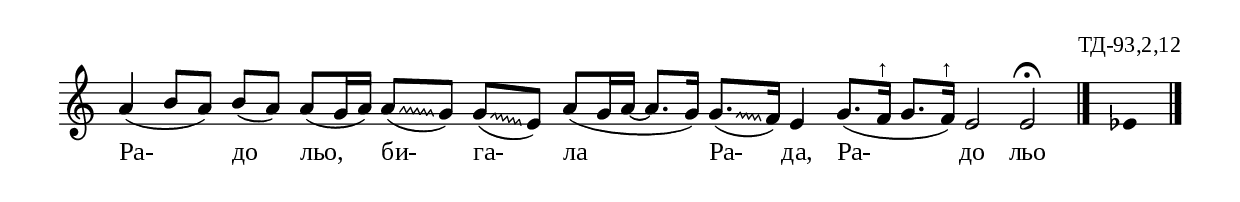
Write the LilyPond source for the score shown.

%{
td_093_2_12
%}

\include "td-preamble.ly"

\score {
\relative c'' {
%\tempo 4 = 88
%\time 2/4
\cadenzaOn
\override Glissando #'style = #'zigzag
a4( b8[ a]) b[( a]) a[( g16 a]) \noteFi a8[(\glissando g]) \noteFi g[(\glissando e])
a[( g16 a]~ a8.[ g16]) \noteFi g8.[(\glissando f16]) e4 g8.[( f16^"↑"] g8.[ f16^"↑"]) e2 e\fermata
 \bar "|." 
s4 \fixB ees
 \bar "|."  
}
\addlyrics { Ра- до льо, би- га- ла Ра- да, Ра- до льо }
%
\layout {
   \context { 
	    \Staff \remove "Time_signature_engraver" } 
  indent = #0
  line-width = 190\mm
  ragged-right=##f
}
%
\midi { 
	\context {
		\Score tempoWholesPerMinute = #(ly:make-moment 88 4)
		}
	}
}
%
\header{
  opus = "ТД-93,2,12"
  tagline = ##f
}


